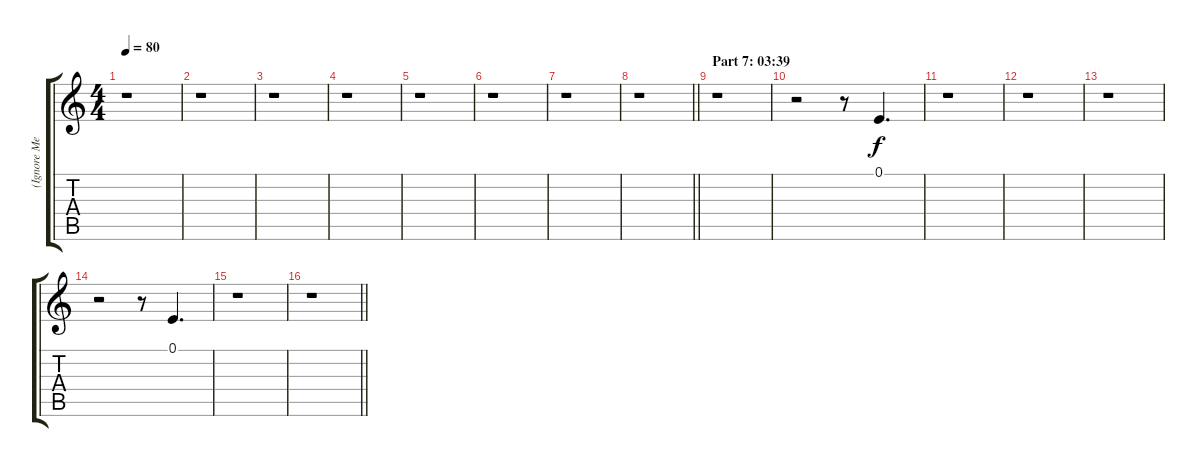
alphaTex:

\track ("(Ignore Me)" "(Ignore Me") {instrument reversecymbal}
\staff {score tabs}
\tuning (E4 B3 G3 D3 A2 E2) {hide}
\ts (4 4)
\tempo 80
\clef g2
\ks c
r.1{dy f} |
r.1 |
r.1 |
r.1 |
r.1 |
r.1 |
r.1 |
\barLineRight lightlight
r.1 |
\section ("" "Part 7: 03:39")
r.1 |
r.2 r.8 0.1.4{d} |
r.1 |
r.1 |
r.1 |
r.2 r.8 0.1.4{d} |
r.1 |
\barLineRight lightlight
r.1
